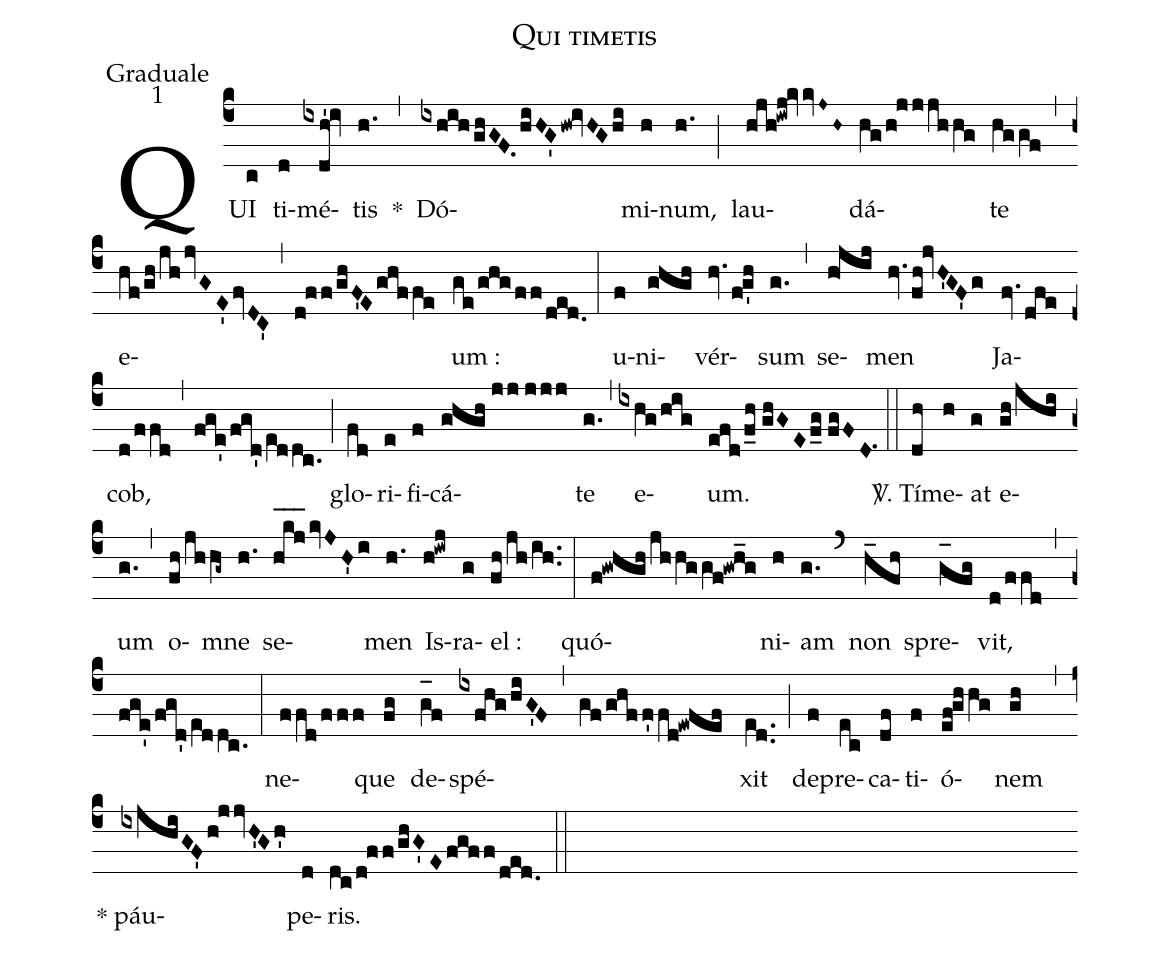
name:Qui timetis;
office-part:Graduale;
mode:1;
%%
(c4) QUI(c) ti(d)mé(ixdh'!iv)tis(h.) *(,) Dó(ixhihghGF.hiHG'hw!ivHGhi)mi(h)num,(h.) (;) lau(hjh!iwj!kvvJ~H~)dá(hg/h!jjjhhg)te(hggf) (,) e(hf/gh/jhjvGE'fvDC')(,)(d!ff/ghF'Eghffe)um :(ge/ghgff/ded.) (:) u(f)ni(ghgh)vér(hv.fg'h)sum(g.) (,) se(h!jij)men(hv.fh!jvH'GF'g) Ja(fv.dfe)cob,(d/ffd) (,) (fge'/fgd'/e[ll:1]ddc.) (;) glo(fd)ri(e)fi(f)cá(ghgh//jj//jjj)te(g.) (,) e(ixhg/hig)um.(efd/f_h//ghGEf_g//fgFD.1) (::) <sp>V/</sp>. Tí(dh)me(h)at(g) e(gh/jhi)um(g.) (,) o(fh/jhhg~)mne(h.) se(h_[hl:1]k_[hl:1]j_[hl:1]kvJH'i)men(h.) Is(h!iwj)ra(g)el :(fh/jh/ih..) (:) quó(f!gwhghjhhggf!gwh_g)ni(h)am(g.) (`) non(h_fh) spre(g_[oh:h]fg)vit,(d/ffd) (,) (fge'/fgd'/e[ll:1]ddc.) (:) ne(ffd/fff)que(fg) de(g_[oh:h]f)spé(ixfhg/hiG'F)(,)(gf/ghf/!f'/!fd!ewfef)xit(e[ll:1]d..) (;) de(f)pre(ec)ca(df)ti(f)ó(ef!ghhg)nem(gh) (,) * páu(ixjhiGF'h!jjvH'Gh')pe(d)ris.(dc/d!ff/ghG'Efgf/!f/ded.) (::)
